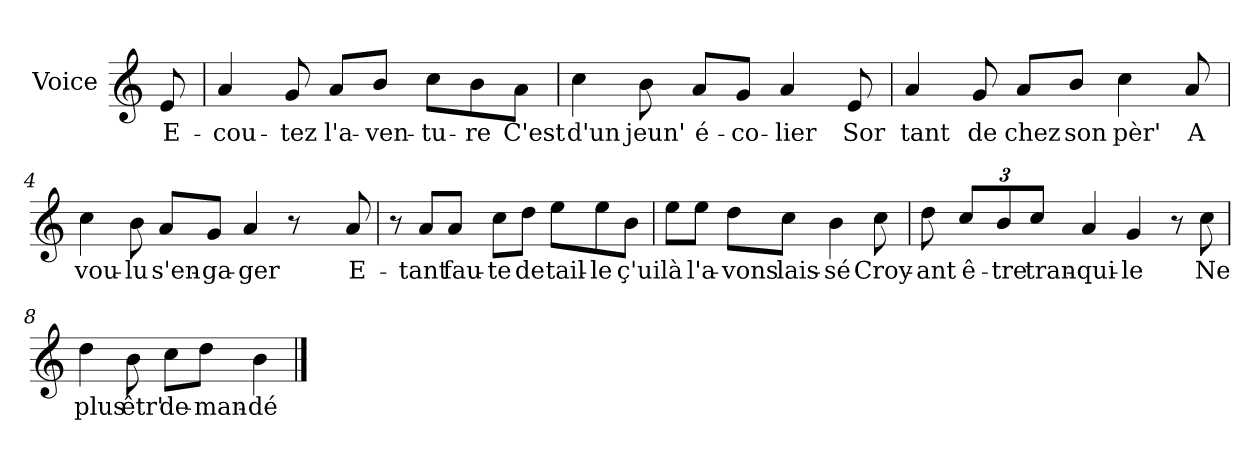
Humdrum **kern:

**kern	**text
*part1	*part1
*staff1	*staff1
*I"Voice	*
*I'V	*
*clefG2	*
*k[]	*
*C:	*
=	=
8e/	E-
=1	=1
4a/	-cou-
8g/	-tez
8a/L	l'a-
8b/J	-ven-
8cc\L	-tu-
8b\	-re
8a\J	C'est
=2	=2
4cc\	d'un
8b\	jeun'
8a/L	é-
8g/J	-co-
4a/	-lier
8e/	Sor
!!LO:LB:g=z
=3	=3
4a/	tant
8g/	de
8a/L	chez
8b/J	son
4cc\	pèr'
8a/	A
=4	=4
4cc\	vou-
8b\	-lu
8a/L	s'en-
8g/J	-ga-
4a/	-ger
8r	.
8ryy	.
8a/	E-
=5	=5
8r	.
8a/L	-tant
8a/J	fau-
8cc\L	-te
8dd\J	de
8ee\L	tail-
8ee\	-le
8b\J	ç'ui
!!LO:LB:g=z
=6	=6
8ee\L	là
8ee\J	l'a-
8dd\L	-vons
8cc\J	lais-
4b\	-sé
8cc\	Croy-
=7	=7
8dd\	-ant
12cc/L	ê-
12b/	-tre
12cc/J	tran-
4a/	-qui-
4g/	-le
8r	.
8cc\	Ne
=8	=8
4dd\	plus
8b\	êtr'
8cc\L	de-
8dd\J	-man-
4b\	-dé
==	==
*-	*-
